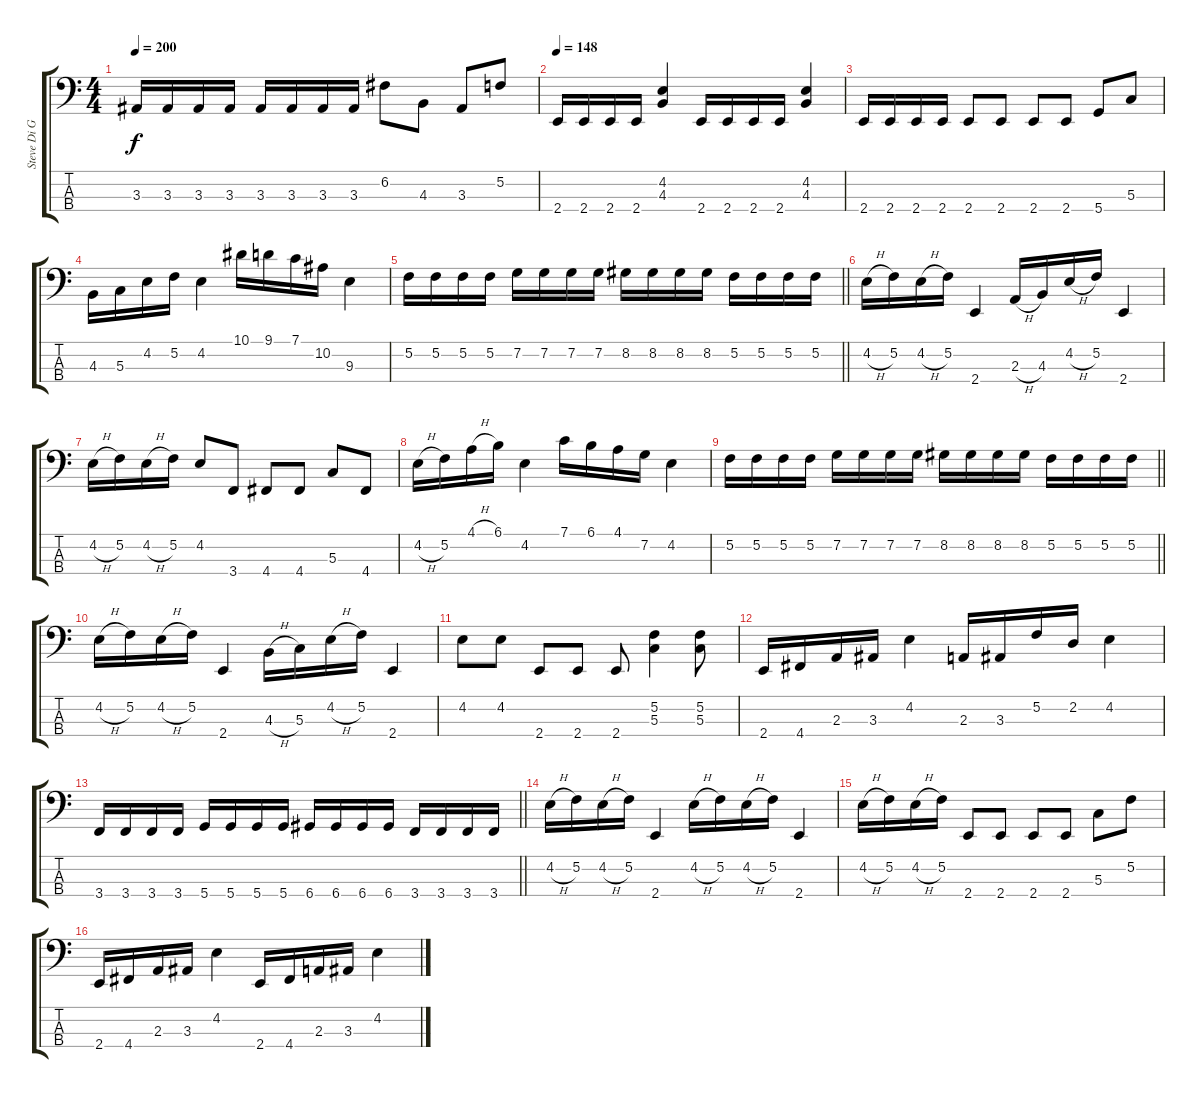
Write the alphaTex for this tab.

\track ("Steve Di Gorgio" "Steve Di G") {instrument fretlessbass}
\staff {score tabs}
\tuning (F2 C2 G1 D1) {hide}
\ts (4 4)
\tempo 200
\clef f4
\ks c
3.3.16{dy f} 3.3.16 3.3.16 3.3.16 3.3.16 3.3.16 3.3.16 3.3.16 6.2.8 4.3.8 3.3.8 5.2.8 |
\tempo 148
2.4.16 2.4.16 2.4.16 2.4.16 (4.2 4.3).4 2.4.16 2.4.16 2.4.16 2.4.16 (4.2 4.3).4 |
2.4.16 2.4.16 2.4.16 2.4.16 2.4.8 2.4.8 2.4.8 2.4.8 5.4.8 5.3.8 |
4.3.16 5.3.16 4.2.16 5.2.16 4.2.4 10.1.16 9.1.16 7.1.16 10.2.16 9.3.4 |
\barLineRight lightlight
5.2.16 5.2.16 5.2.16 5.2.16 7.2.16 7.2.16 7.2.16 7.2.16 8.2.16 8.2.16 8.2.16 8.2.16 5.2.16 5.2.16 5.2.16 5.2.16 |
4.2{h}.16 5.2.16 4.2{h}.16 5.2.16 2.4.4 2.3{h}.16 4.3.16 4.2{h}.16 5.2.16 2.4.4 |
4.2{h}.16 5.2.16 4.2{h}.16 5.2.16 4.2.8 3.4.8 4.4.8 4.4.8 5.3.8 4.4.8 |
4.2{h}.16 5.2.16 4.1{h}.16 6.1.16 4.2.4 7.1.16 6.1.16 4.1.16 7.2.16 4.2.4 |
\barLineRight lightlight
5.2.16 5.2.16 5.2.16 5.2.16 7.2.16 7.2.16 7.2.16 7.2.16 8.2.16 8.2.16 8.2.16 8.2.16 5.2.16 5.2.16 5.2.16 5.2.16 |
4.2{h}.16 5.2.16 4.2{h}.16 5.2.16 2.4.4 4.3{h}.16 5.3.16 4.2{h}.16 5.2.16 2.4.4 |
4.2.8 4.2.8 2.4.8 2.4.8 2.4.8 (5.2 5.3).4 (5.2 5.3).8 |
2.4.16 4.4.16 2.3.16 3.3.16 4.2.4 2.3.16 3.3.16 5.2.16 2.2.16 4.2.4 |
\barLineRight lightlight
3.4.16 3.4.16 3.4.16 3.4.16 5.4.16 5.4.16 5.4.16 5.4.16 6.4.16 6.4.16 6.4.16 6.4.16 3.4.16 3.4.16 3.4.16 3.4.16 |
4.2{h}.16 5.2.16 4.2{h}.16 5.2.16 2.4.4 4.2{h}.16 5.2.16 4.2{h}.16 5.2.16 2.4.4 |
4.2{h}.16 5.2.16 4.2{h}.16 5.2.16 2.4.8 2.4.8 2.4.8 2.4.8 5.3.8 5.2.8 |
2.4.16 4.4.16 2.3.16 3.3.16 4.2.4 2.4.16 4.4.16 2.3.16 3.3.16 4.2.4
